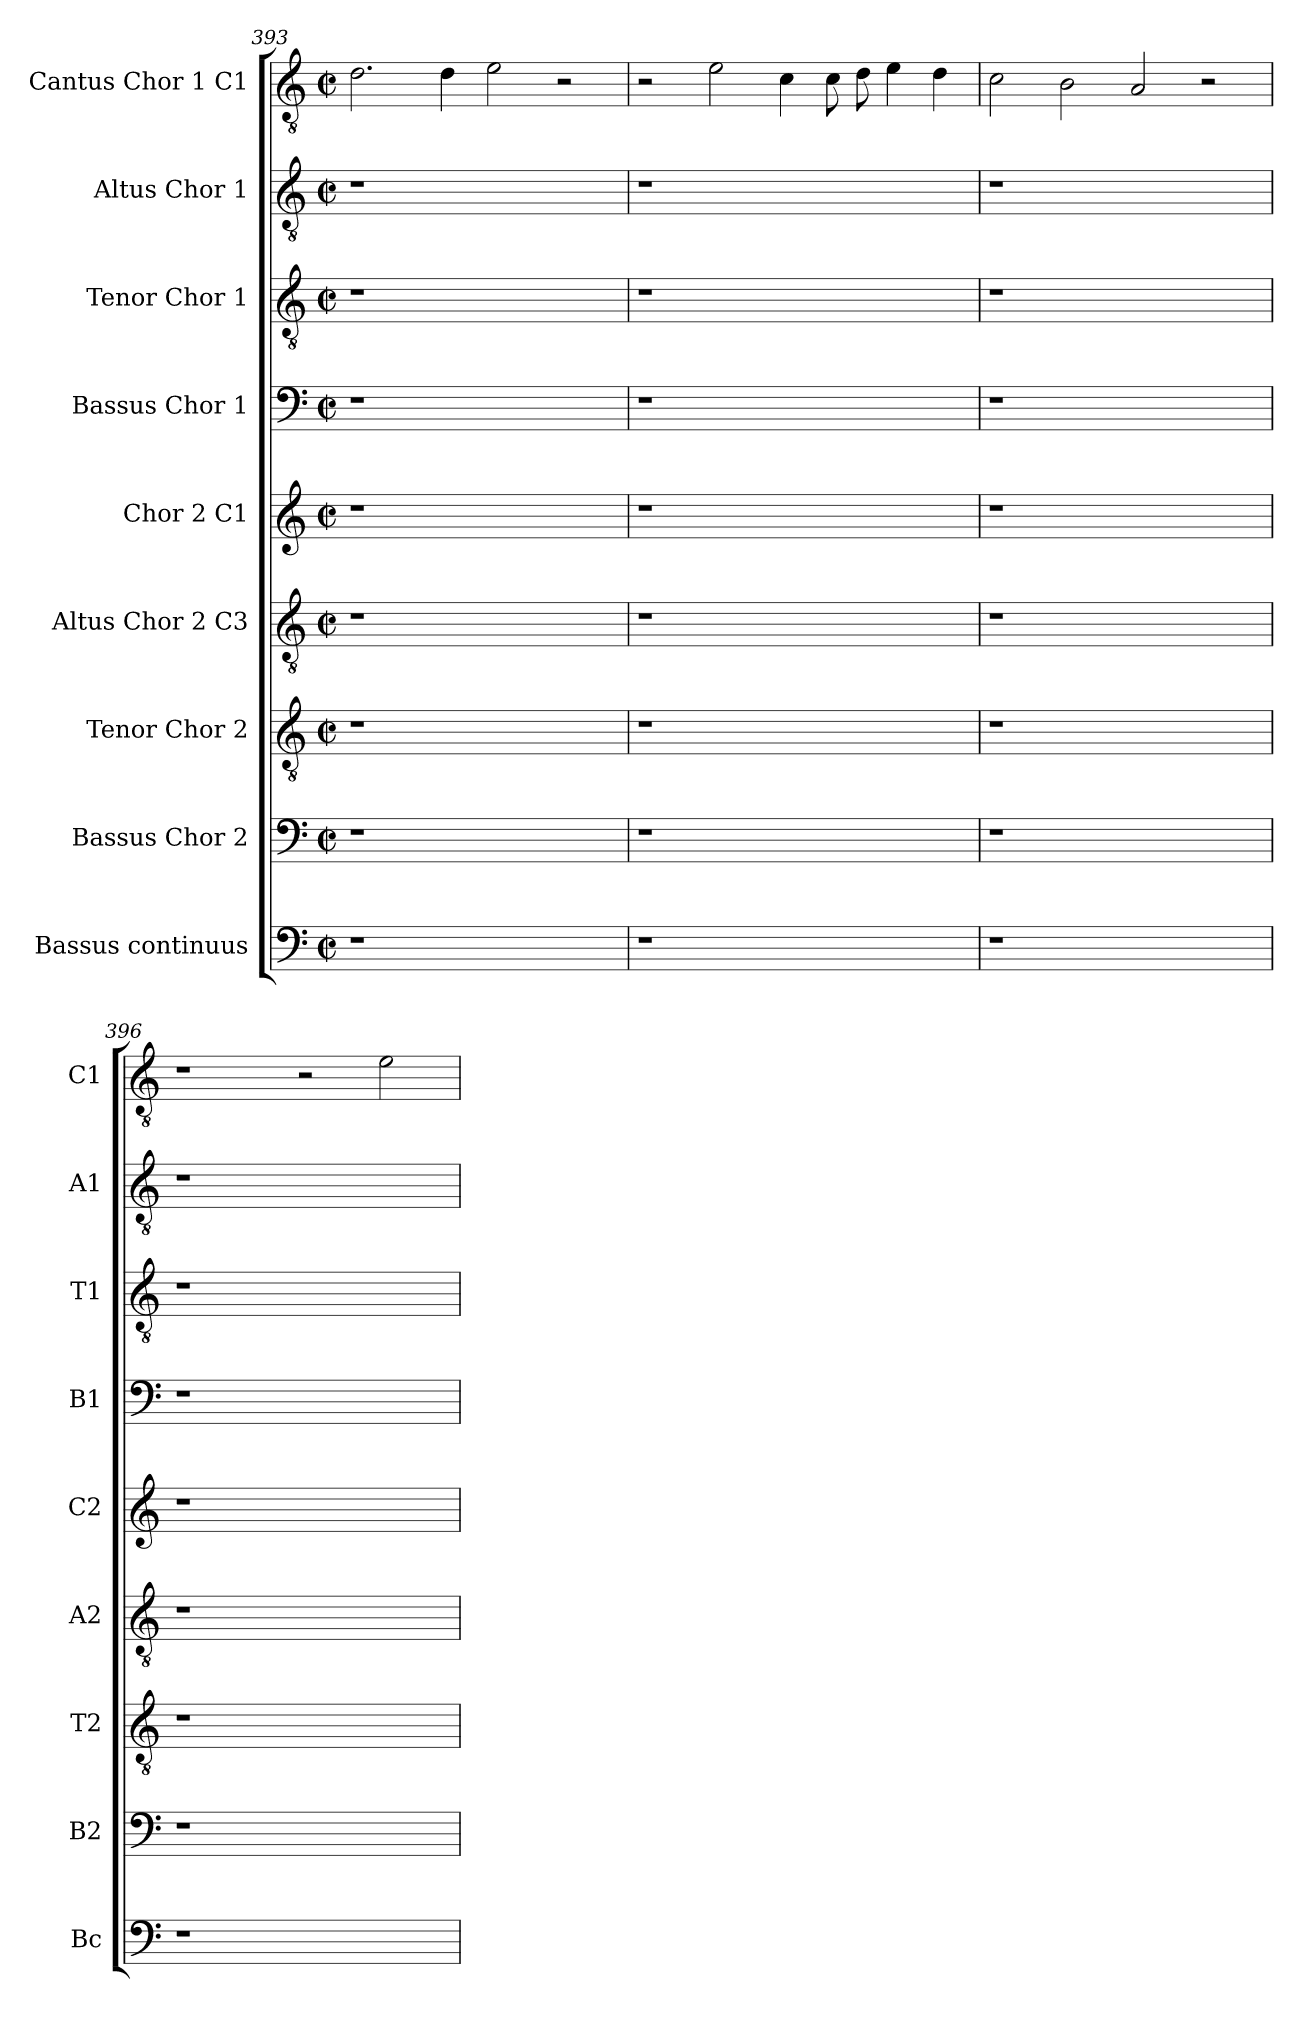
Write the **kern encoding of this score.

**kern	**kern	**kern	**kern	**kern	**kern	**kern	**kern	**kern
*part9	*part8	*part7	*part6	*part5	*part4	*part3	*part2	*part1
*staff9	*staff8	*staff7	*staff6	*staff5	*staff4	*staff3	*staff2	*staff1
*I"Bassus continuus	*I"Bassus Chor 2	*I"Tenor Chor 2	*I"Altus Chor 2 C3	*I"Chor 2 C1	*I"Bassus Chor 1	*I"Tenor Chor 1	*I"Altus Chor 1	*I"Cantus Chor 1 C1
*I'Bc	*I'B2	*I'T2	*I'A2	*I'C2	*I'B1	*I'T1	*I'A1	*I'C1
*clefF4	*clefF4	*clefGv2	*clefGv2	*clefG2	*clefF4	*clefGv2	*clefGv2	*clefGv2
*ITrd7c12	*	*	*	*	*	*	*	*
*k[]	*k[]	*k[]	*k[]	*k[]	*k[]	*k[]	*k[]	*k[]
*C:	*C:	*C:	*C:	*C:	*C:	*C:	*C:	*C:
*M2/2	*M2/2	*M2/2	*M2/2	*M2/2	*M2/2	*M2/2	*M2/2	*M2/2
*met(c|)	*met(c|)	*met(c|)	*met(c|)	*met(c|)	*met(c|)	*met(c|)	*met(c|)	*met(c|)
=393	=393	=393	=393	=393	=393	=393	=393	=393
1r	1r	1r	1r	1r	1r	1r	1r	2.d\
.	.	.	.	.	.	.	.	4d\
1ryy	1ryy	1ryy	1ryy	1ryy	1ryy	1ryy	1ryy	2e\
.	.	.	.	.	.	.	.	2r
=394	=394	=394	=394	=394	=394	=394	=394	=394
1r	1r	1r	1r	1r	1r	1r	1r	2r
.	.	.	.	.	.	.	.	2e\
1ryy	1ryy	1ryy	1ryy	1ryy	1ryy	1ryy	1ryy	4c\
.	.	.	.	.	.	.	.	8c\
.	.	.	.	.	.	.	.	8d\
.	.	.	.	.	.	.	.	4e\
.	.	.	.	.	.	.	.	4d\
=395	=395	=395	=395	=395	=395	=395	=395	=395
1r	1r	1r	1r	1r	1r	1r	1r	2c\
.	.	.	.	.	.	.	.	2B\
1ryy	1ryy	1ryy	1ryy	1ryy	1ryy	1ryy	1ryy	2A/
.	.	.	.	.	.	.	.	2r
!!LO:LB:g=z
=396	=396	=396	=396	=396	=396	=396	=396	=396
1r	1r	1r	1r	1r	1r	1r	1r	1r
1ryy	1ryy	1ryy	1ryy	1ryy	1ryy	1ryy	1ryy	2r
.	.	.	.	.	.	.	.	2e\
=	=	=	=	=	=	=	=	=
*-	*-	*-	*-	*-	*-	*-	*-	*-
